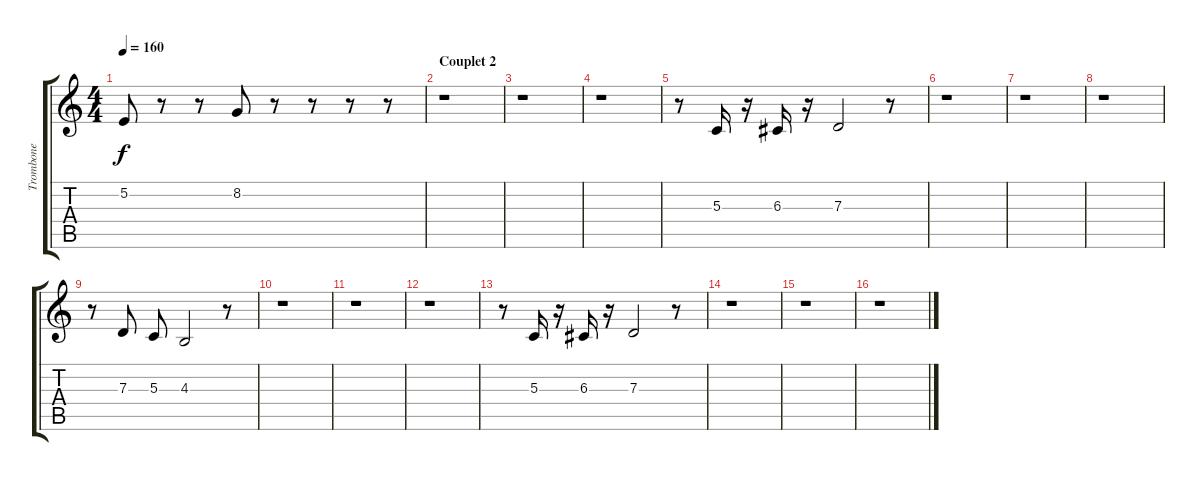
\track ("Trombone" "Trombone") {instrument trombone}
\staff {score tabs}
\tuning (E4 B3 G3 D3 A2 E2) {hide}
\ts (4 4)
\tempo 160
\clef g2
\ks c
5.2.8{dy f} r.8 r.8 8.2.8 r.8 r.8 r.8 r.8 |
\section ("" "Couplet 2")
r.1 |
r.1 |
r.1 |
r.8 5.3.16 r.16 6.3.16 r.16 7.3.2 r.8 |
r.1 |
r.1 |
r.1 |
r.8 7.3.8 5.3.8 4.3.2 r.8 |
r.1 |
r.1 |
r.1 |
r.8 5.3.16 r.16 6.3.16 r.16 7.3.2 r.8 |
r.1 |
r.1 |
r.1
